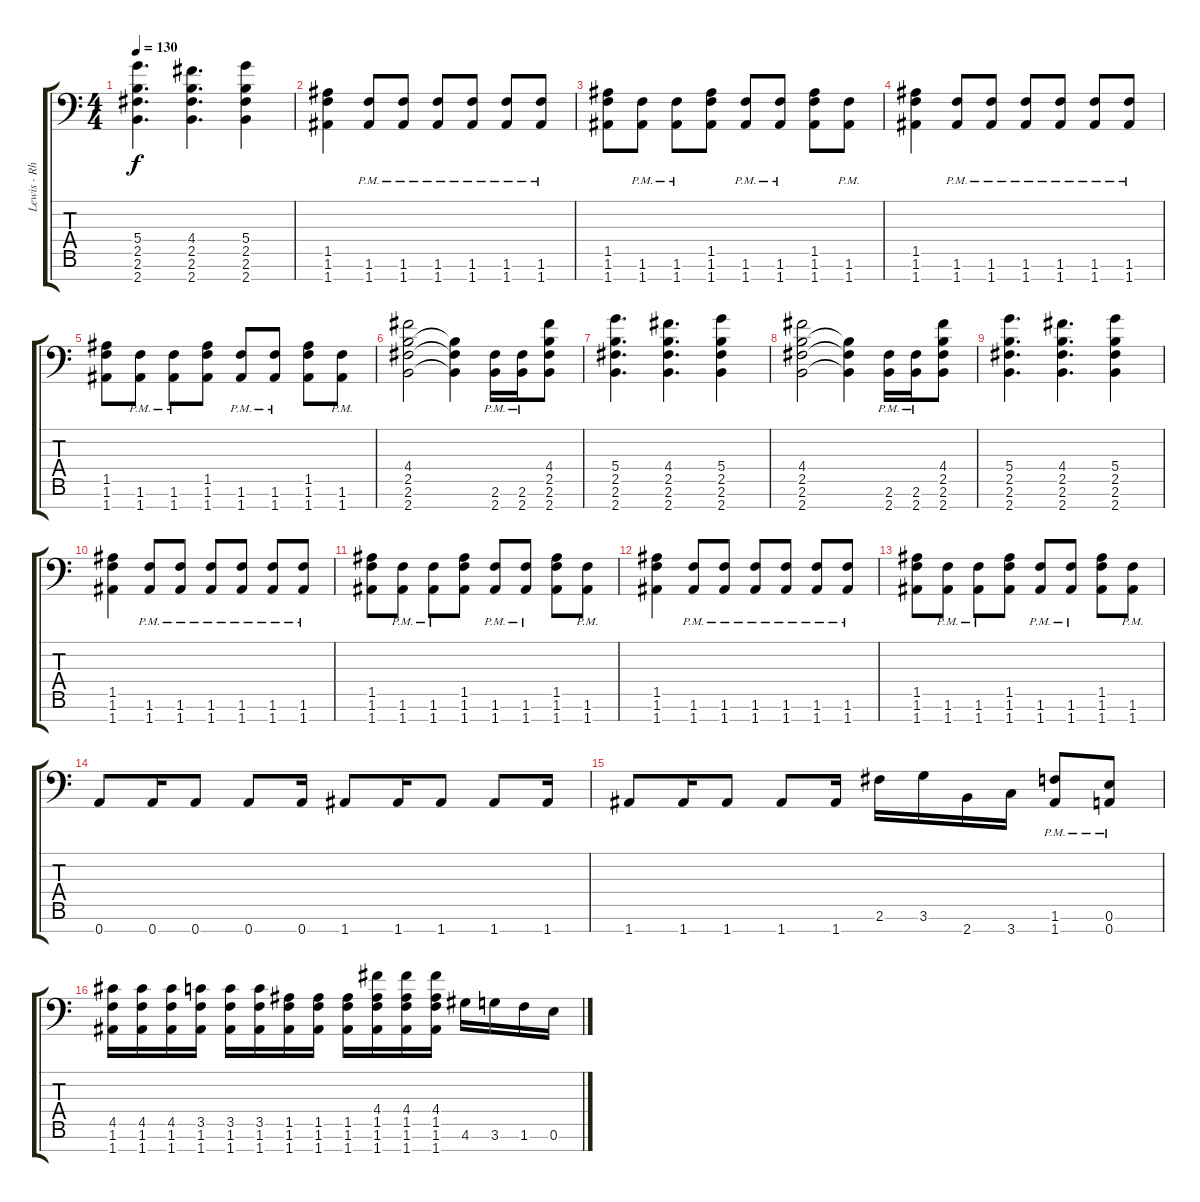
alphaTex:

\track ("Lewis - Rhythm" "Lewis - Rh") {instrument distortionguitar}
\staff {score tabs}
\tuning (E4 B3 G3 D3 A2 E2 A1) {hide}
\ts (4 4)
\tempo 130
\clef f4
\ks c
(5.4 2.5 2.6 2.7).4{d dy f} (4.4 2.5 2.6 2.7).4{d} (5.4 2.5 2.6 2.7).4 |
(1.5 1.6 1.7).4 (1.6{pm} 1.7{pm}).8 (1.6{pm} 1.7{pm}).8 (1.6{pm} 1.7{pm}).8 (1.6{pm} 1.7{pm}).8 (1.6{pm} 1.7{pm}).8 (1.6{pm} 1.7{pm}).8 |
(1.5 1.6 1.7).8 (1.6{pm} 1.7{pm}).8 (1.6{pm} 1.7{pm}).8 (1.5 1.6 1.7).8 (1.6{pm} 1.7{pm}).8 (1.6{pm} 1.7{pm}).8 (1.5 1.6 1.7).8 (1.6{pm} 1.7{pm}).8 |
(1.5 1.6 1.7).4 (1.6{pm} 1.7{pm}).8 (1.6{pm} 1.7{pm}).8 (1.6{pm} 1.7{pm}).8 (1.6{pm} 1.7{pm}).8 (1.6{pm} 1.7{pm}).8 (1.6{pm} 1.7{pm}).8 |
(1.5 1.6 1.7).8 (1.6{pm} 1.7{pm}).8 (1.6{pm} 1.7{pm}).8 (1.5 1.6 1.7).8 (1.6{pm} 1.7{pm}).8 (1.6{pm} 1.7{pm}).8 (1.5 1.6 1.7).8 (1.6{pm} 1.7{pm}).8 |
(4.4 2.5 2.6 2.7).2 (2.5{t} 2.6{t} 2.7{t}).4 (2.6{pm} 2.7{pm}).16 (2.6{pm} 2.7{pm}).16 (4.4 2.5 2.6 2.7).8 |
(5.4 2.5 2.6 2.7).4{d} (4.4 2.5 2.6 2.7).4{d} (5.4 2.5 2.6 2.7).4 |
(4.4 2.5 2.6 2.7).2 (2.5{t} 2.6{t} 2.7{t}).4 (2.6{pm} 2.7{pm}).16 (2.6{pm} 2.7{pm}).16 (4.4 2.5 2.6 2.7).8 |
(5.4 2.5 2.6 2.7).4{d} (4.4 2.5 2.6 2.7).4{d} (5.4 2.5 2.6 2.7).4 |
(1.5 1.6 1.7).4 (1.6{pm} 1.7{pm}).8 (1.6{pm} 1.7{pm}).8 (1.6{pm} 1.7{pm}).8 (1.6{pm} 1.7{pm}).8 (1.6{pm} 1.7{pm}).8 (1.6{pm} 1.7{pm}).8 |
(1.5 1.6 1.7).8 (1.6{pm} 1.7{pm}).8 (1.6{pm} 1.7{pm}).8 (1.5 1.6 1.7).8 (1.6{pm} 1.7{pm}).8 (1.6{pm} 1.7{pm}).8 (1.5 1.6 1.7).8 (1.6{pm} 1.7{pm}).8 |
(1.5 1.6 1.7).4 (1.6{pm} 1.7{pm}).8 (1.6{pm} 1.7{pm}).8 (1.6{pm} 1.7{pm}).8 (1.6{pm} 1.7{pm}).8 (1.6{pm} 1.7{pm}).8 (1.6{pm} 1.7{pm}).8 |
(1.5 1.6 1.7).8 (1.6{pm} 1.7{pm}).8 (1.6{pm} 1.7{pm}).8 (1.5 1.6 1.7).8 (1.6{pm} 1.7{pm}).8 (1.6{pm} 1.7{pm}).8 (1.5 1.6 1.7).8 (1.6{pm} 1.7{pm}).8 |
0.7.8 0.7.16 0.7.8 0.7.8 0.7.16 1.7.8 1.7.16 1.7.8 1.7.8 1.7.16 |
1.7.8 1.7.16 1.7.8 1.7.8 1.7.16 2.6.16 3.6.16 2.7.16 3.7.16 (1.6{pm} 1.7{pm}).8 (0.6{pm} 0.7{pm}).8 |
(4.5 1.6 1.7).16 (4.5 1.6 1.7).16 (4.5 1.6 1.7).16 (3.5 1.6 1.7).16 (3.5 1.6 1.7).16 (3.5 1.6 1.7).16 (1.5 1.6 1.7).16 (1.5 1.6 1.7).16 (1.5 1.6 1.7).16 (4.4 1.5 1.6 1.7).16 (4.4 1.5 1.6 1.7).16 (4.4 1.5 1.6 1.7).16 4.6.16 3.6.16 1.6.16 0.6.16
